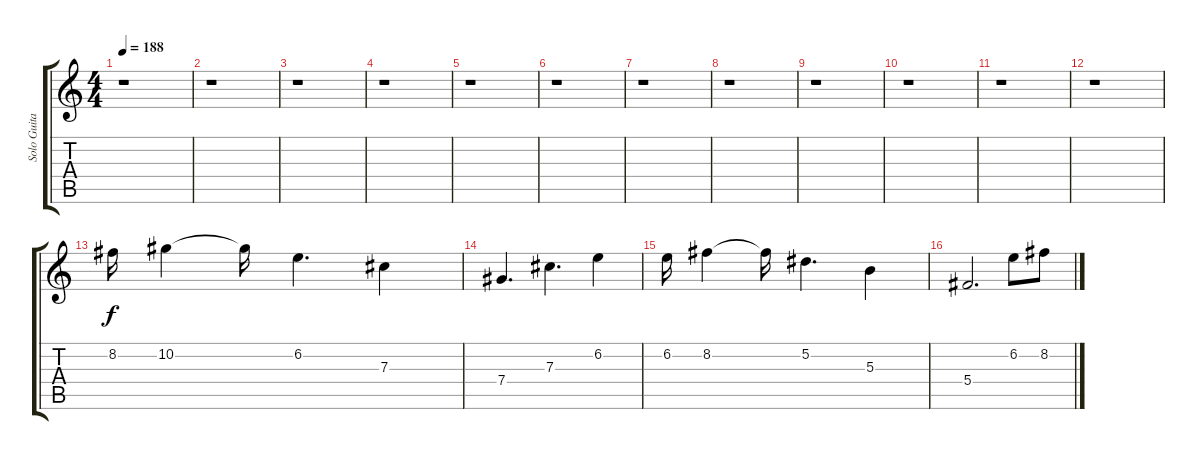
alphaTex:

\track ("Solo Guitar" "Solo Guita") {instrument distortionguitar}
\staff {score tabs}
\tuning (Eb4 Bb3 Gb3 Db3 Ab2 Eb2) {hide}
\ts (4 4)
\tempo 188
\clef g2
\ks c
r.1{dy f} |
r.1 |
r.1 |
r.1 |
r.1 |
r.1 |
r.1 |
r.1 |
r.1 |
r.1 |
r.1 |
r.1 |
8.2.16 10.2.4 10.2{t}.16 6.2.4{d} 7.3.4 |
7.4.4{d} 7.3.4{d} 6.2.4 |
6.2.16 8.2.4 8.2{t}.16 5.2.4{d} 5.3.4 |
5.4.2{d} 6.2.8 8.2.8
